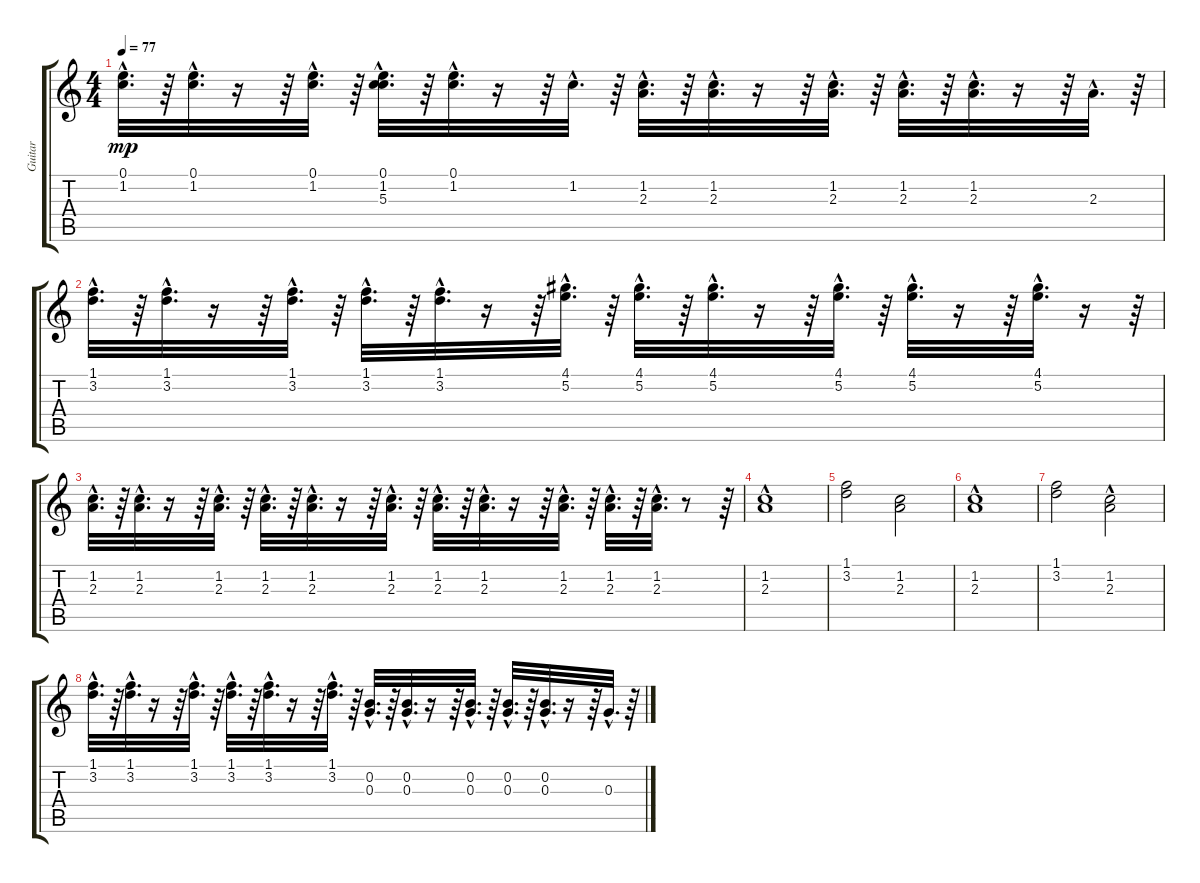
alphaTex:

\track ("Guitar" "Guitar") {instrument overdrivenguitar}
\staff {score tabs}
\tuning (E4 B3 G3 D3 A2 E2) {hide}
\ts (4 4)
\tempo 77
\clef g2
\ks c
(0.1{hac} 1.2{hac}).32{d dy mp} r.64 (0.1{hac} 1.2{hac}).32{d} r.16 r.64 (0.1{hac} 1.2{hac}).32{d} r.64 (0.1{hac} 1.2{hac} 5.3{hac}).32{d} r.64 (0.1{hac} 1.2{hac}).32{d} r.16 r.64 1.2{hac}.32{d} r.64 (1.2{hac} 2.3{hac}).32{d} r.64 (1.2{hac} 2.3{hac}).32{d} r.16 r.64 (1.2{hac} 2.3{hac}).32{d} r.64 (1.2{hac} 2.3{hac}).32{d} r.64 (1.2{hac} 2.3{hac}).32{d} r.16 r.64 2.3{hac}.32{d} r.64 |
(1.1{hac} 3.2{hac}).32{d} r.64 (1.1{hac} 3.2{hac}).32{d} r.16 r.64 (1.1{hac} 3.2{hac}).32{d} r.64 (1.1{hac} 3.2{hac}).32{d} r.64 (1.1{hac} 3.2{hac}).32{d} r.16 r.64 (4.1{hac} 5.2{hac}).32{d} r.64 (4.1{hac} 5.2{hac}).32{d} r.64 (4.1{hac} 5.2{hac}).32{d} r.16 r.64 (4.1{hac} 5.2{hac}).32{d} r.64 (4.1{hac} 5.2{hac}).32{d} r.16 r.64 (4.1{hac} 5.2{hac}).32{d} r.16 r.64 |
(1.2{hac} 2.3{hac}).32{d} r.64 (1.2{hac} 2.3{hac}).32{d} r.16 r.64 (1.2{hac} 2.3{hac}).32{d} r.64 (1.2{hac} 2.3{hac}).32{d} r.64 (1.2{hac} 2.3{hac}).32{d} r.16 r.64 (1.2{hac} 2.3{hac}).32{d} r.64 (1.2{hac} 2.3{hac}).32{d} r.64 (1.2{hac} 2.3{hac}).32{d} r.16 r.64 (1.2{hac} 2.3{hac}).32{d} r.64 (1.2{hac} 2.3{hac}).32{d} r.64 (1.2{hac} 2.3{hac}).32{d} r.8 r.64 |
(1.2{hac} 2.3).1 |
(1.1 3.2).2 (1.2 2.3).2 |
(1.2 2.3{hac}).1 |
(1.1 3.2).2 (1.2{hac} 2.3).2 |
(1.1{hac} 3.2{hac}).32{d} r.64 (1.1{hac} 3.2{hac}).32{d} r.16 r.64 (1.1{hac} 3.2{hac}).32{d} r.64 (1.1{hac} 3.2{hac}).32{d} r.64 (1.1{hac} 3.2{hac}).32{d} r.16 r.64 (1.1{hac} 3.2{hac}).32{d} r.64 (0.2{hac} 0.3{hac}).32{d} r.64 (0.2{hac} 0.3{hac}).32{d} r.16 r.64 (0.2{hac} 0.3{hac}).32{d} r.64 (0.2{hac} 0.3{hac}).32{d} r.64 (0.2{hac} 0.3{hac}).32{d} r.16 r.64 0.3{hac}.32{d} r.64
